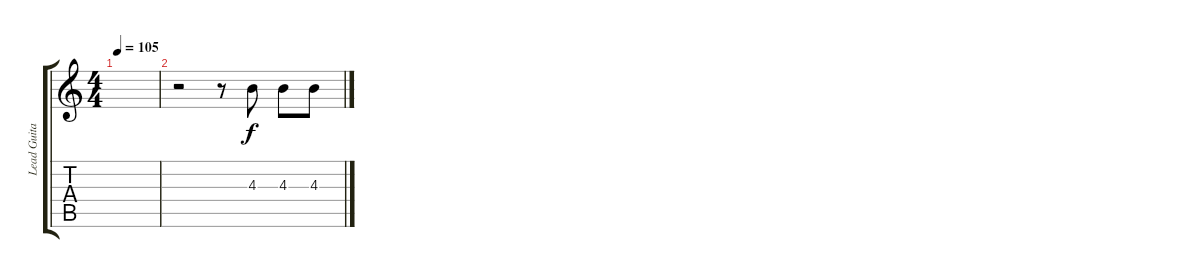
\track ("Lead Guitar" "Lead Guita") {instrument distortionguitar}
\staff {score tabs}
\tuning (E4 B3 G3 D3 A2 E2) {hide}
\ts (4 4)
\tempo 105
\clef g2
\ks c
|
r.2 r.8 4.3.8 4.3.8 4.3.8
